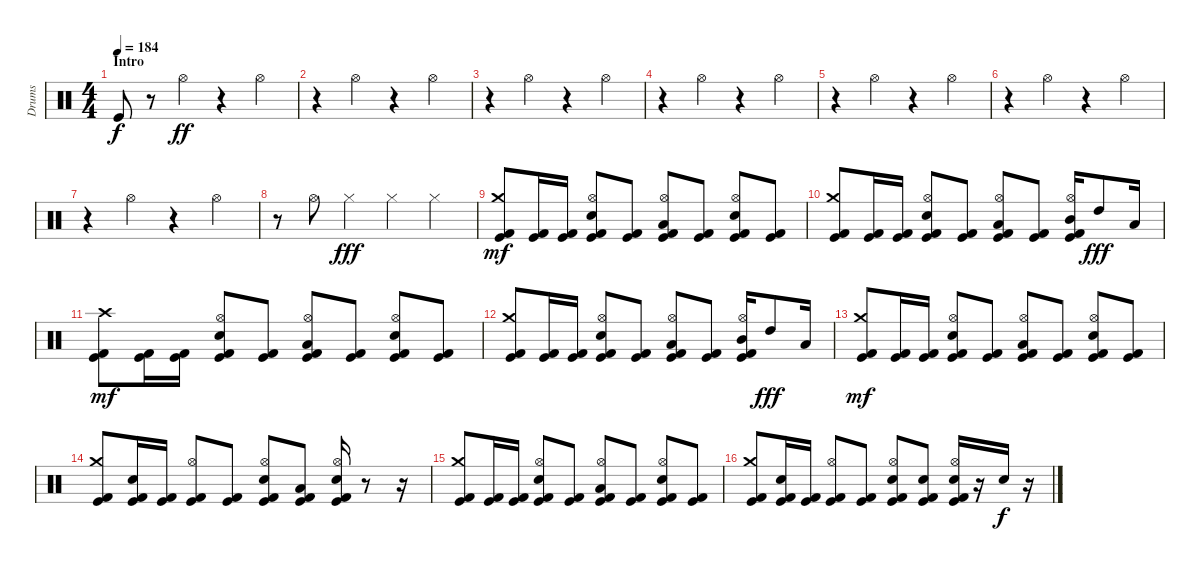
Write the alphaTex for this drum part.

\track ("Drums" "Drums") {instrument percussion}
\staff {score}
\articulation defaults
\ts (4 4)
\section ("" "Intro")
\tempo 184
\clef neutral
\ks c "Kick (hit)".8{dy f}
r.8 "Hi-Hat (open)".4{dy ff} r.4 "Hi-Hat (open)".4 |
r.4 "Hi-Hat (open)".4 r.4 "Hi-Hat (open)".4 |
r.4 "Hi-Hat (open)".4 r.4 "Hi-Hat (open)".4 |
r.4 "Hi-Hat (open)".4 r.4 "Hi-Hat (open)".4 |
r.4 "Hi-Hat (open)".4 r.4 "Hi-Hat (open)".4 |
r.4 "Hi-Hat (open)".4 r.4 "Hi-Hat (open)".4 |
r.4 "Hi-Hat (open)".4 r.4 "Hi-Hat (open)".4 |
r.8 "Hi-Hat (open)".8 "Hi-Hat (closed)".4{dy fff} "Hi-Hat (closed)".4 "Hi-Hat (closed)".4 |
("Crash medium (hit)" "Kick (hit) 2" "Kick (hit)").8{dy mf} ("Kick (hit) 2" "Kick (hit)").16 ("Kick (hit) 2" "Kick (hit)").16 ("Hi-Hat (open)" "Electric Snare (hit)" "Kick (hit) 2" "Kick (hit)").8 ("Kick (hit) 2" "Kick (hit)").8 ("Hi-Hat (open)" "Low Floor Tom (hit)" "Kick (hit) 2" "Kick (hit)").8 ("Kick (hit) 2" "Kick (hit)").8 ("Hi-Hat (open)" "Electric Snare (hit)" "Kick (hit) 2" "Kick (hit)").8 ("Kick (hit) 2" "Kick (hit)").8 |
("Crash medium (hit)" "Kick (hit) 2" "Kick (hit)").8 ("Kick (hit) 2" "Kick (hit)").16 ("Kick (hit) 2" "Kick (hit)").16 ("Hi-Hat (open)" "Electric Snare (hit)" "Kick (hit) 2" "Kick (hit)").8 ("Kick (hit) 2" "Kick (hit)").8 ("Hi-Hat (open)" "Low Floor Tom (hit)" "Kick (hit) 2" "Kick (hit)").8 ("Kick (hit) 2" "Kick (hit)").8 ("Hi-Hat (open)" "Mid Tom (hit)" "Kick (hit) 2" "Kick (hit)").16 "High Tom (hit)".8{dy fff} "Low Floor Tom (hit)".16 |
("Crash high (hit)" "Kick (hit) 2" "Kick (hit)").8{dy mf} ("Kick (hit) 2" "Kick (hit)").16 ("Kick (hit) 2" "Kick (hit)").16 ("Hi-Hat (open)" "Electric Snare (hit)" "Kick (hit) 2" "Kick (hit)").8 ("Kick (hit) 2" "Kick (hit)").8 ("Hi-Hat (open)" "Low Floor Tom (hit)" "Kick (hit) 2" "Kick (hit)").8 ("Kick (hit) 2" "Kick (hit)").8 ("Hi-Hat (open)" "Electric Snare (hit)" "Kick (hit) 2" "Kick (hit)").8 ("Kick (hit) 2" "Kick (hit)").8 |
("Crash medium (hit)" "Kick (hit) 2" "Kick (hit)").8 ("Kick (hit) 2" "Kick (hit)").16 ("Kick (hit) 2" "Kick (hit)").16 ("Hi-Hat (open)" "Electric Snare (hit)" "Kick (hit) 2" "Kick (hit)").8 ("Kick (hit) 2" "Kick (hit)").8 ("Hi-Hat (open)" "Low Floor Tom (hit)" "Kick (hit) 2" "Kick (hit)").8 ("Kick (hit) 2" "Kick (hit)").8 ("Hi-Hat (open)" "Mid Tom (hit)" "Kick (hit) 2" "Kick (hit)").16 "High Tom (hit)".8{dy fff} "Low Floor Tom (hit)".16 |
("Crash medium (hit)" "Kick (hit) 2" "Kick (hit)").8{dy mf} ("Kick (hit) 2" "Kick (hit)").16 ("Kick (hit) 2" "Kick (hit)").16 ("Hi-Hat (open)" "Electric Snare (hit)" "Kick (hit) 2" "Kick (hit)").8 ("Kick (hit) 2" "Kick (hit)").8 ("Hi-Hat (open)" "Low Floor Tom (hit)" "Kick (hit) 2" "Kick (hit)").8 ("Kick (hit) 2" "Kick (hit)").8 ("Hi-Hat (open)" "Electric Snare (hit)" "Kick (hit) 2" "Kick (hit)").8 ("Kick (hit) 2" "Kick (hit)").8 |
("Crash medium (hit)" "Kick (hit) 2" "Kick (hit)").8 ("Electric Snare (hit)" "Kick (hit) 2" "Kick (hit)").16 ("Kick (hit) 2" "Kick (hit)").16 ("Hi-Hat (open)" "Kick (hit) 2" "Kick (hit)").8 ("Kick (hit) 2" "Kick (hit)").8 ("Hi-Hat (open)" "Electric Snare (hit)" "Kick (hit) 2" "Kick (hit)").8 ("Low Floor Tom (hit)" "Kick (hit) 2" "Kick (hit)").8 ("Hi-Hat (open)" "Electric Snare (hit)" "Kick (hit) 2" "Kick (hit)").16 r.8 r.16 |
("Crash medium (hit)" "Kick (hit) 2" "Kick (hit)").8 ("Kick (hit) 2" "Kick (hit)").16 ("Kick (hit) 2" "Kick (hit)").16 ("Hi-Hat (open)" "Electric Snare (hit)" "Kick (hit) 2" "Kick (hit)").8 ("Kick (hit) 2" "Kick (hit)").8 ("Hi-Hat (open)" "Low Floor Tom (hit)" "Kick (hit) 2" "Kick (hit)").8 ("Kick (hit) 2" "Kick (hit)").8 ("Hi-Hat (open)" "Electric Snare (hit)" "Kick (hit) 2" "Kick (hit)").8 ("Kick (hit) 2" "Kick (hit)").8 |
("Crash medium (hit)" "Kick (hit) 2" "Kick (hit)").8 ("Electric Snare (hit)" "Kick (hit) 2" "Kick (hit)").16 ("Kick (hit) 2" "Kick (hit)").16 ("Hi-Hat (open)" "Kick (hit) 2" "Kick (hit)").8 ("Kick (hit) 2" "Kick (hit)").8 ("Hi-Hat (open)" "Electric Snare (hit)" "Kick (hit) 2" "Kick (hit)").8 ("Electric Snare (hit)" "Kick (hit) 2" "Kick (hit)").8 ("Hi-Hat (open)" "Electric Snare (hit)" "Kick (hit) 2" "Kick (hit)").16 r.16 "Electric Snare (hit)".16{dy f} r.16
